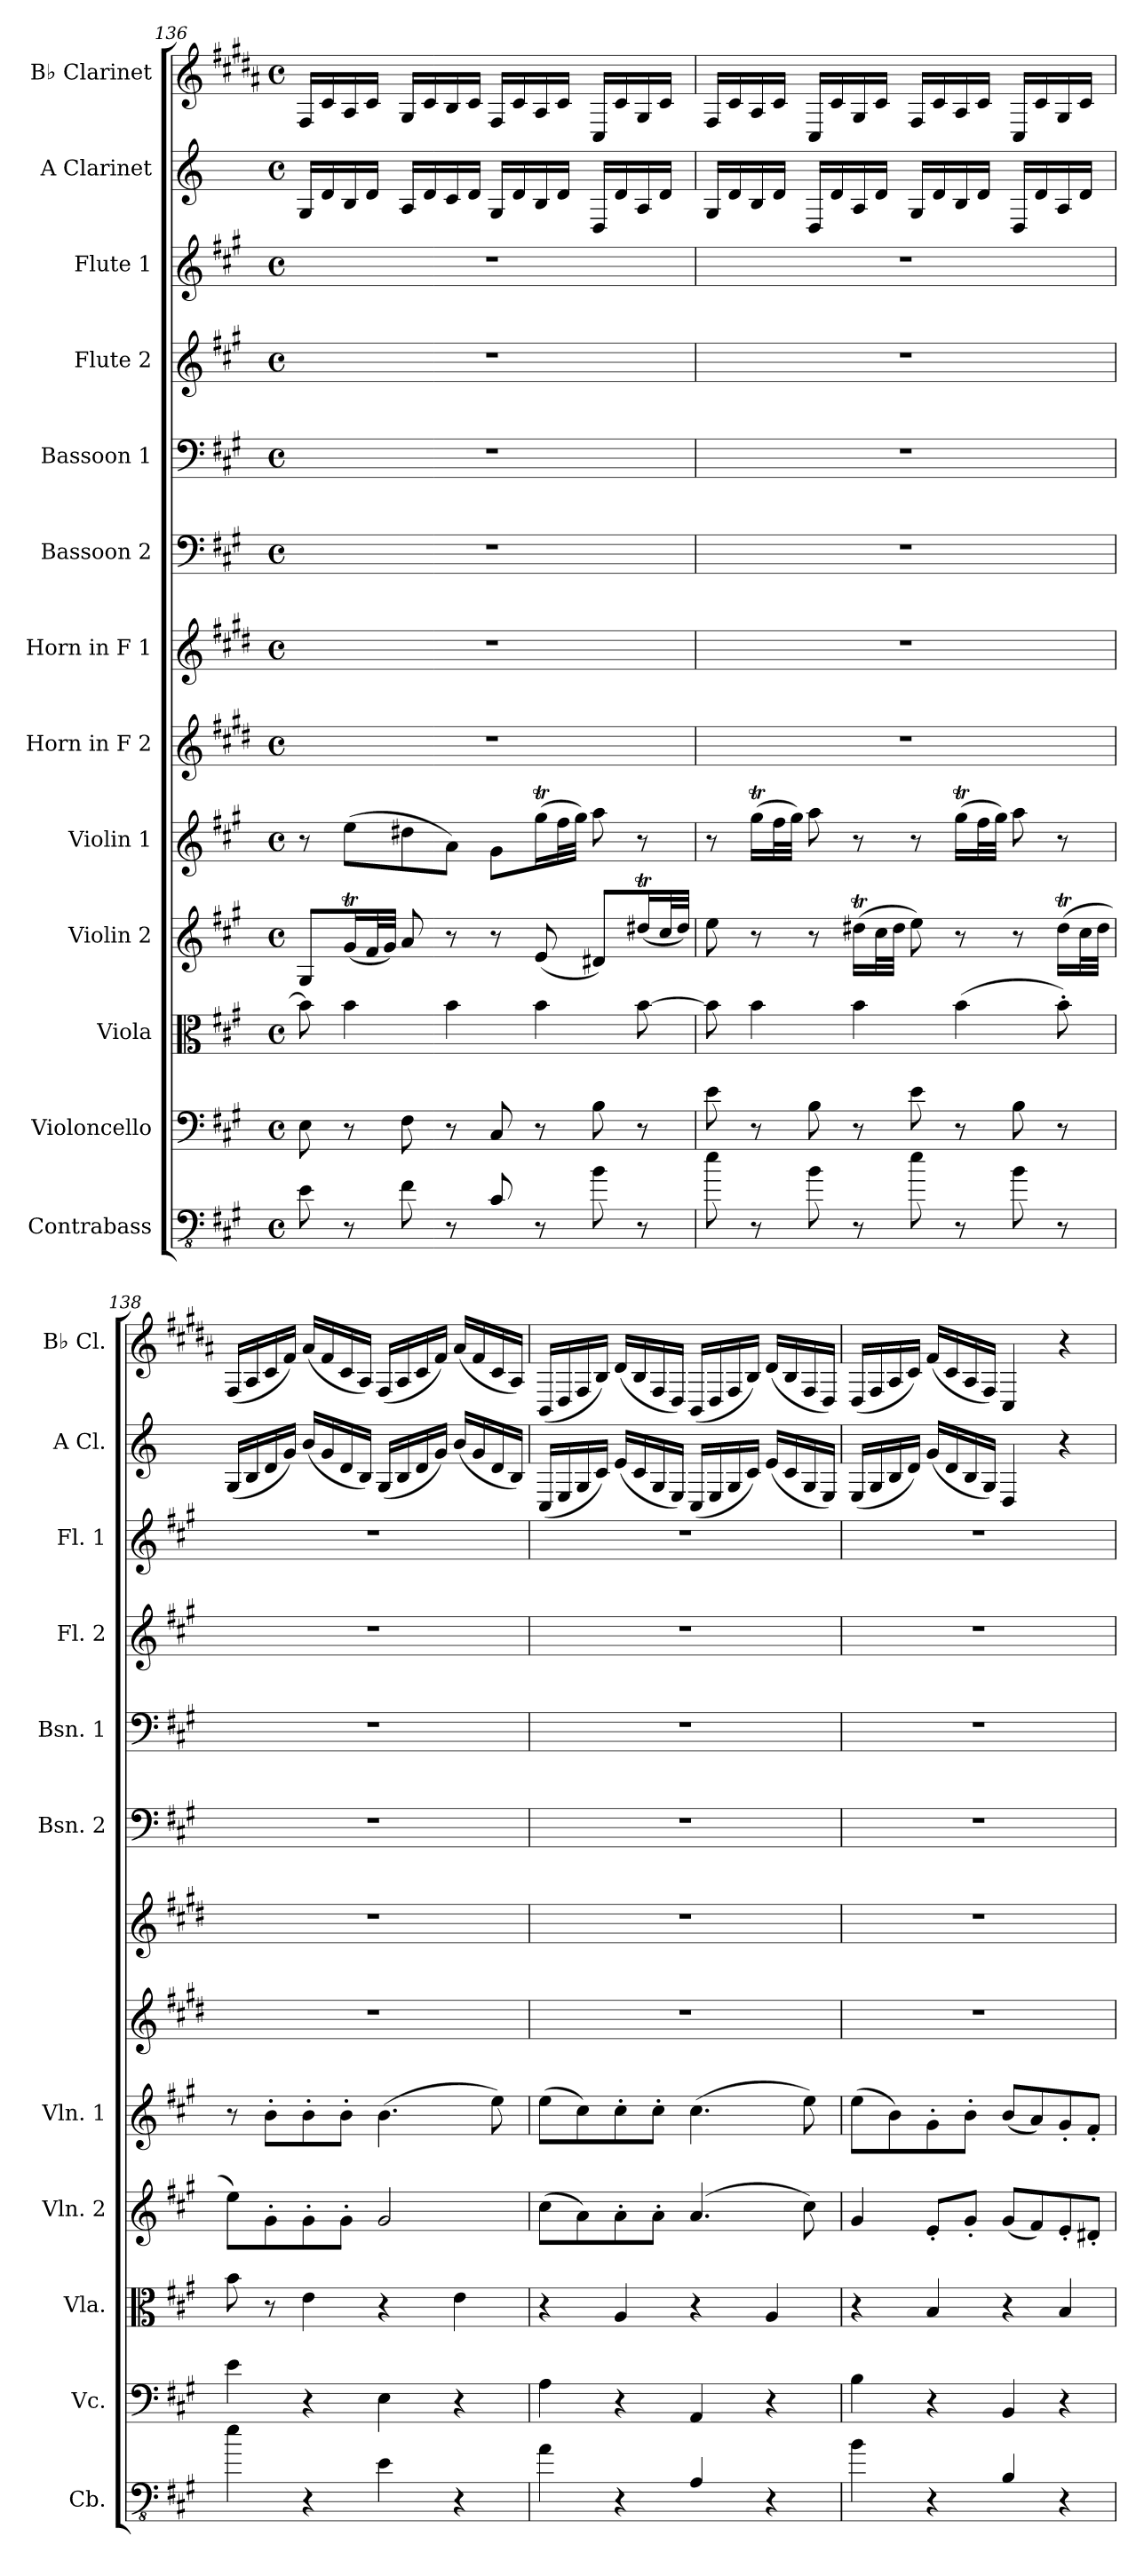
**kern	**kern	**kern	**kern	**kern	**kern	**kern	**kern	**kern	**kern	**kern	**kern	**kern
*part13	*part12	*part11	*part10	*part9	*part8	*part7	*part6	*part5	*part4	*part3	*part2	*part1
*staff13	*staff12	*staff11	*staff10	*staff9	*staff8	*staff7	*staff6	*staff5	*staff4	*staff3	*staff2	*staff1
*I"Contrabass	*I"Violoncello	*I"Viola	*I"Violin 2	*I"Violin 1	*I"Horn in F 2	*I"Horn in F 1	*I"Bassoon 2	*I"Bassoon 1	*I"Flute 2	*I"Flute 1	*I"A Clarinet	*I"B♭ Clarinet
*I'Cb.	*I'Vc.	*I'Vla.	*I'Vln. 2	*I'Vln. 1	*	*	*I'Bsn. 2	*I'Bsn. 1	*I'Fl. 2	*I'Fl. 1	*I'A Cl.	*I'B♭ Cl.
!!LO:PB:g=z
*clefFv4	*clefF4	*clefC3	*clefG2	*clefG2	*clefG2	*clefG2	*clefF4	*clefF4	*clefG2	*clefG2	*clefG2	*clefG2
*ITrd7c12	*	*	*	*	*ITrd4c7	*ITrd4c7	*	*	*	*	*ITrd2c3	*ITrd1c2
*k[f#c#g#]	*k[f#c#g#]	*k[f#c#g#]	*k[f#c#g#]	*k[f#c#g#]	*k[f#c#g#]	*k[f#c#g#]	*k[f#c#g#]	*k[f#c#g#]	*k[f#c#g#]	*k[f#c#g#]	*k[f#c#g#]	*k[f#c#g#]
*M4/4	*M4/4	*M4/4	*M4/4	*M4/4	*M4/4	*M4/4	*M4/4	*M4/4	*M4/4	*M4/4	*M4/4	*M4/4
*met(c)	*met(c)	*met(c)	*met(c)	*met(c)	*met(c)	*met(c)	*met(c)	*met(c)	*met(c)	*met(c)	*met(c)	*met(c)
=136	=136	=136	=136	=136	=136	=136	=136	=136	=136	=136	=136	=136
8EE\	8E\	8b\]	8G#/L	8r	1r	1r	1r	1r	1r	1r	16E/LL	16E/LL
.	.	.	.	.	.	.	.	.	.	.	16B/	16B/
8r	8r	4b\	(<16g#t/L	(>8ee\L	.	.	.	.	.	.	16G#/	16G#/
.	.	.	32f#/L	.	.	.	.	.	.	.	16B/JJ	16B/JJ
.	.	.	32g#/JJJ)	.	.	.	.	.	.	.	.	.
8FF#\	8F#\	.	8a/	8dd#X\	.	.	.	.	.	.	16F#/LL	16F#/LL
.	.	.	.	.	.	.	.	.	.	.	16B/	16B/
8r	8r	4b\	8r	8a\J)	.	.	.	.	.	.	16A/	16A/
.	.	.	.	.	.	.	.	.	.	.	16B/JJ	16B/JJ
8CC#/	8C#/	.	8r	8g#\L	.	.	.	.	.	.	16E/LL	16E/LL
.	.	.	.	.	.	.	.	.	.	.	16B/	16B/
8r	8r	4b\	(<8e/	(>16gg#t\L	.	.	.	.	.	.	16G#/	16G#/
.	.	.	.	32ff#\L	.	.	.	.	.	.	16B/JJ	16B/JJ
.	.	.	.	32gg#\JJJ)	.	.	.	.	.	.	.	.
8BB\	8B\	.	8d#X/L)	8aa\	.	.	.	.	.	.	16BB/LL	16BB/LL
.	.	.	.	.	.	.	.	.	.	.	16B/	16B/
8r	8r	[8b\	(<16dd#Xt/L	8r	.	.	.	.	.	.	16F#/	16F#/
.	.	.	32cc#/L	.	.	.	.	.	.	.	16B/JJ	16B/JJ
.	.	.	32dd#/JJJ)	.	.	.	.	.	.	.	.	.
!!LO:PB:g=z
=137	=137	=137	=137	=137	=137	=137	=137	=137	=137	=137	=137	=137
8E\	8e\	8b\]	8ee\	8r	1r	1r	1r	1r	1r	1r	16E/LL	16E/LL
.	.	.	.	.	.	.	.	.	.	.	16B/	16B/
8r	8r	4b\	8r	(>16gg#t\LL	.	.	.	.	.	.	16G#/	16G#/
.	.	.	.	32ff#\L	.	.	.	.	.	.	16B/JJ	16B/JJ
.	.	.	.	32gg#\JJJ)	.	.	.	.	.	.	.	.
8BB\	8B\	.	8r	8aa\	.	.	.	.	.	.	16BB/LL	16BB/LL
.	.	.	.	.	.	.	.	.	.	.	16B/	16B/
8r	8r	4b\	(>16dd#Xt\LL	8r	.	.	.	.	.	.	16F#/	16F#/
.	.	.	32cc#\L	.	.	.	.	.	.	.	16B/JJ	16B/JJ
.	.	.	32dd#\JJJ	.	.	.	.	.	.	.	.	.
8E\	8e\	.	8ee\)	8r	.	.	.	.	.	.	16E/LL	16E/LL
.	.	.	.	.	.	.	.	.	.	.	16B/	16B/
8r	8r	(>4b\	8r	(>16gg#t\LL	.	.	.	.	.	.	16G#/	16G#/
.	.	.	.	32ff#\L	.	.	.	.	.	.	16B/JJ	16B/JJ
.	.	.	.	32gg#\JJJ)	.	.	.	.	.	.	.	.
8BB\	8B\	.	8r	8aa\	.	.	.	.	.	.	16BB/LL	16BB/LL
.	.	.	.	.	.	.	.	.	.	.	16B/	16B/
8r	8r	8b'\)	(>16dd#t\LL	8r	.	.	.	.	.	.	16F#/	16F#/
.	.	.	32cc#\L	.	.	.	.	.	.	.	16B/JJ	16B/JJ
.	.	.	32dd#\JJJ	.	.	.	.	.	.	.	.	.
=138	=138	=138	=138	=138	=138	=138	=138	=138	=138	=138	=138	=138
4E\	4e\	8b\	8ee\L)	8r	1r	1r	1r	1r	1r	1r	(<16E/LL	(<16E/LL
.	.	.	.	.	.	.	.	.	.	.	16G#/	16G#/
.	.	8r	8g#'\	8b'\L	.	.	.	.	.	.	16B/	16B/
.	.	.	.	.	.	.	.	.	.	.	16e/JJ)	16e/JJ)
4r	4r	4e\	8g#'\	8b'\	.	.	.	.	.	.	(<16g#/LL	(<16g#/LL
.	.	.	.	.	.	.	.	.	.	.	16e/	16e/
.	.	.	8g#'\J	8b'\J	.	.	.	.	.	.	16B/	16B/
.	.	.	.	.	.	.	.	.	.	.	16G#/JJ)	16G#/JJ)
4EE\	4E\	4r	2g#/	(>4.b\	.	.	.	.	.	.	(<16E/LL	(<16E/LL
.	.	.	.	.	.	.	.	.	.	.	16G#/	16G#/
.	.	.	.	.	.	.	.	.	.	.	16B/	16B/
.	.	.	.	.	.	.	.	.	.	.	16e/JJ)	16e/JJ)
4r	4r	4e\	.	.	.	.	.	.	.	.	(<16g#/LL	(<16g#/LL
.	.	.	.	.	.	.	.	.	.	.	16e/	16e/
.	.	.	.	8ee\)	.	.	.	.	.	.	16B/	16B/
.	.	.	.	.	.	.	.	.	.	.	16G#/JJ)	16G#/JJ)
!!LO:PB:g=z
=139	=139	=139	=139	=139	=139	=139	=139	=139	=139	=139	=139	=139
4AA\	4A\	4r	(>8cc#\L	(>8ee\L	1r	1r	1r	1r	1r	1r	(<16AA/LL	(<16AA/LL
.	.	.	.	.	.	.	.	.	.	.	16C#/	16C#/
.	.	.	8a\)	8cc#\)	.	.	.	.	.	.	16E/	16E/
.	.	.	.	.	.	.	.	.	.	.	16A/JJ)	16A/JJ)
4r	4r	4A/	8a'\	8cc#'\	.	.	.	.	.	.	(<16c#/LL	(<16c#/LL
.	.	.	.	.	.	.	.	.	.	.	16A/	16A/
.	.	.	8a'\J	8cc#'\J	.	.	.	.	.	.	16E/	16E/
.	.	.	.	.	.	.	.	.	.	.	16C#/JJ)	16C#/JJ)
4AAA/	4AA/	4r	(>4.a/	(>4.cc#\	.	.	.	.	.	.	(<16AA/LL	(<16AA/LL
.	.	.	.	.	.	.	.	.	.	.	16C#/	16C#/
.	.	.	.	.	.	.	.	.	.	.	16E/	16E/
.	.	.	.	.	.	.	.	.	.	.	16A/JJ)	16A/JJ)
4r	4r	4A/	.	.	.	.	.	.	.	.	(<16c#/LL	(<16c#/LL
.	.	.	.	.	.	.	.	.	.	.	16A/	16A/
.	.	.	8cc#\)	8ee\)	.	.	.	.	.	.	16E/	16E/
.	.	.	.	.	.	.	.	.	.	.	16C#/JJ)	16C#/JJ)
=140	=140	=140	=140	=140	=140	=140	=140	=140	=140	=140	=140	=140
4BB\	4B\	4r	4g#/	(>8ee\L	1r	1r	1r	1r	1r	1r	(<16C#/LL	(<16C#/LL
.	.	.	.	.	.	.	.	.	.	.	16E/	16E/
.	.	.	.	8b\)	.	.	.	.	.	.	16G#/	16G#/
.	.	.	.	.	.	.	.	.	.	.	16B/JJ)	16B/JJ)
4r	4r	4B/	8e'/L	8g#'\	.	.	.	.	.	.	(<16e/LL	(<16e/LL
.	.	.	.	.	.	.	.	.	.	.	16B/	16B/
.	.	.	8g#'/J	8b'\J	.	.	.	.	.	.	16G#/	16G#/
.	.	.	.	.	.	.	.	.	.	.	16E/JJ)	16E/JJ)
4BBB/	4BB/	4r	(<8g#/L	(<8b/L	.	.	.	.	.	.	4BB/	4BB/
.	.	.	8f#/)	8a/)	.	.	.	.	.	.	.	.
4r	4r	4B/	8e'/	8g#'/	.	.	.	.	.	.	4r	4r
.	.	.	8d#X'/J	8f#'/J	.	.	.	.	.	.	.	.
=	=	=	=	=	=	=	=	=	=	=	=	=
*-	*-	*-	*-	*-	*-	*-	*-	*-	*-	*-	*-	*-
